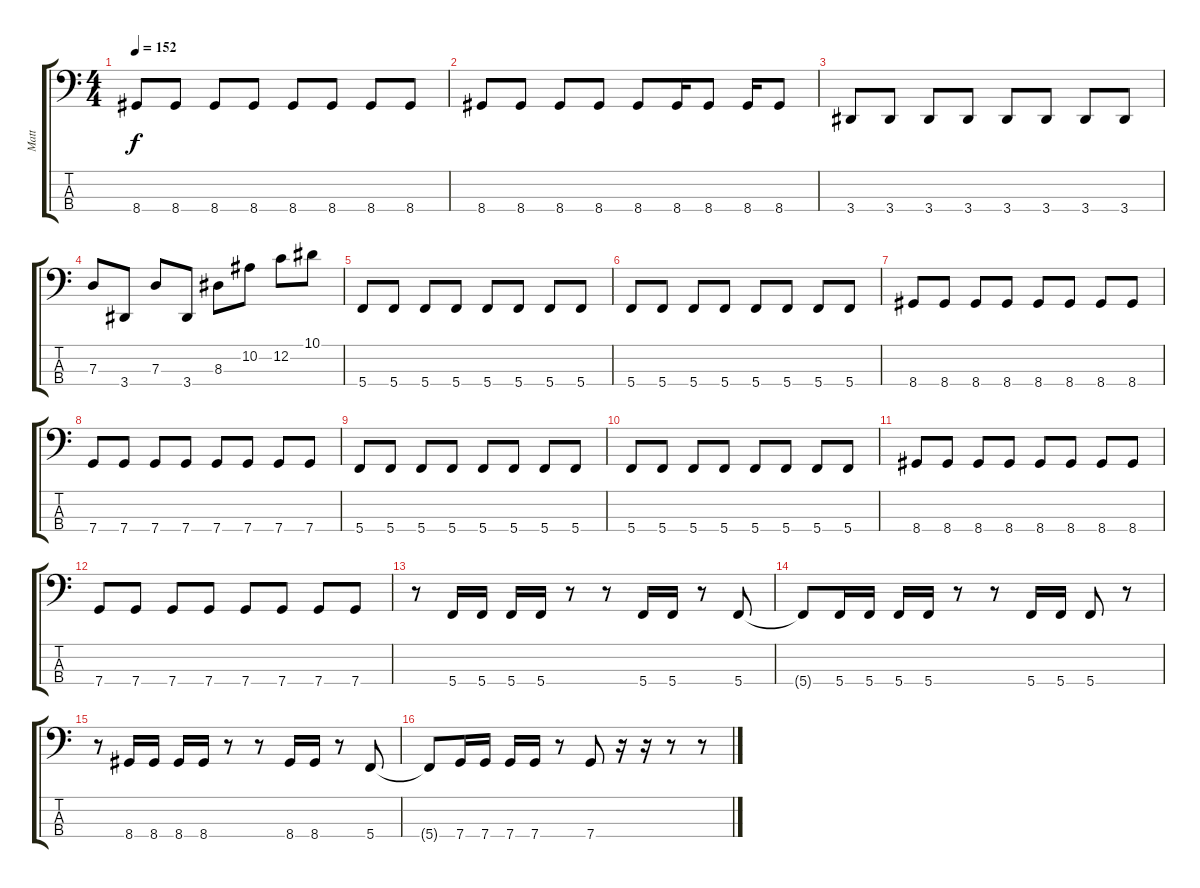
\track ("Matt" "Matt") {instrument electricbasspick}
\staff {score tabs}
\tuning (F2 C2 G1 C1) {hide}
\ts (4 4)
\tempo 152
\clef f4
\ks c
8.4.8{dy f} 8.4.8 8.4.8 8.4.8 8.4.8 8.4.8 8.4.8 8.4.8 |
8.4.8 8.4.8 8.4.8 8.4.8 8.4.8 8.4.16 8.4.8 8.4.16 8.4.8 |
3.4.8 3.4.8 3.4.8 3.4.8 3.4.8 3.4.8 3.4.8 3.4.8 |
7.3.8 3.4.8 7.3.8 3.4.8 8.3.8 10.2.8 12.2.8 10.1.8 |
5.4.8 5.4.8 5.4.8 5.4.8 5.4.8 5.4.8 5.4.8 5.4.8 |
5.4.8 5.4.8 5.4.8 5.4.8 5.4.8 5.4.8 5.4.8 5.4.8 |
8.4.8 8.4.8 8.4.8 8.4.8 8.4.8 8.4.8 8.4.8 8.4.8 |
7.4.8 7.4.8 7.4.8 7.4.8 7.4.8 7.4.8 7.4.8 7.4.8 |
5.4.8 5.4.8 5.4.8 5.4.8 5.4.8 5.4.8 5.4.8 5.4.8 |
5.4.8 5.4.8 5.4.8 5.4.8 5.4.8 5.4.8 5.4.8 5.4.8 |
8.4.8 8.4.8 8.4.8 8.4.8 8.4.8 8.4.8 8.4.8 8.4.8 |
7.4.8 7.4.8 7.4.8 7.4.8 7.4.8 7.4.8 7.4.8 7.4.8 |
r.8 5.4.16 5.4.16 5.4.16 5.4.16 r.8 r.8 5.4.16 5.4.16 r.8 5.4.8 |
5.4{t}.8 5.4.16 5.4.16 5.4.16 5.4.16 r.8 r.8 5.4.16 5.4.16 5.4.8 r.8 |
r.8 8.4.16 8.4.16 8.4.16 8.4.16 r.8 r.8 8.4.16 8.4.16 r.8 5.4.8 |
5.4{t}.8 7.4.16 7.4.16 7.4.16 7.4.16 r.8 7.4.8 r.16 r.16 r.8 r.8
